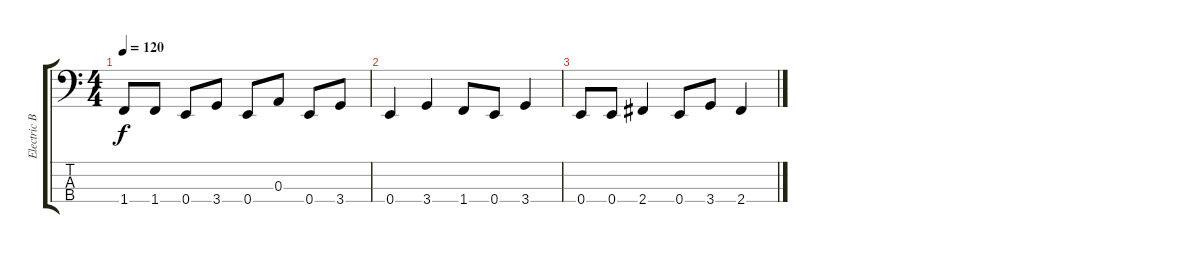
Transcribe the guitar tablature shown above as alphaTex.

\track ("Electric Bass" "Electric B") {instrument electricbassfinger}
\staff {score tabs}
\tuning (G2 D2 A1 E1) {hide}
\ts (4 4)
\tempo 120
\clef f4
\ks c
1.4.8{dy f} 1.4.8 0.4.8 3.4.8 0.4.8 0.3.8 0.4.8 3.4.8 |
0.4.4 3.4.4 1.4.8 0.4.8 3.4.4 |
0.4.8 0.4.8 2.4.4 0.4.8 3.4.8 2.4.4
